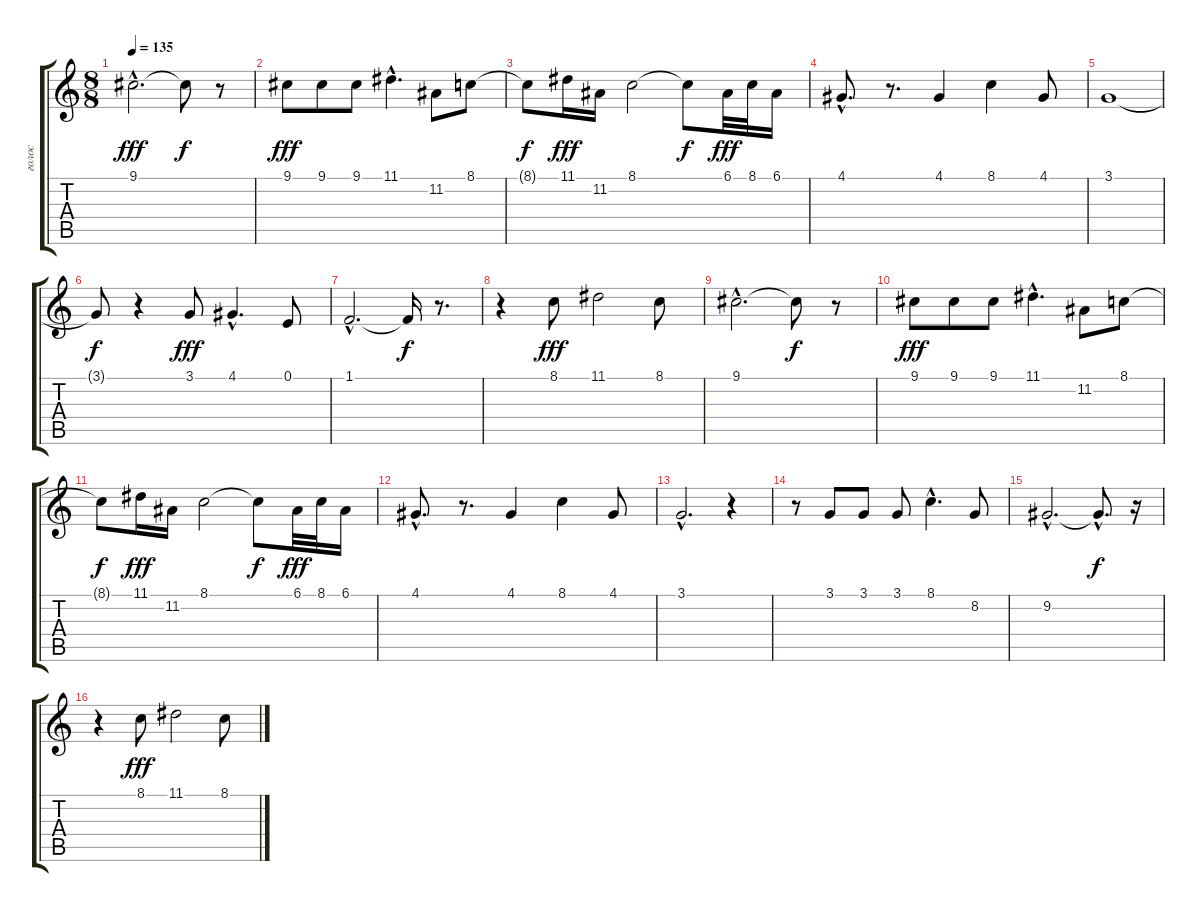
\track ("голос" "голос") {instrument electricpiano2}
\staff {score tabs}
\tuning (E4 B3 G3 D3 A2 E2) {hide}
\ts (8 8)
\tempo 135
\clef g2
\ks c
9.1{hac}.2{d dy fff} 9.1{t}.8{dy f} r.8 |
9.1.8{dy fff} 9.1.8 9.1.8 11.1{hac}.4{d} 11.2.8 8.1.8 |
8.1{t}.8{dy f} 11.1.16{dy fff} 11.2.16 8.1.2 8.1{t}.8{dy f} 6.1.32{dy fff} 8.1.32 6.1.16 |
4.1{hac}.8{d} r.8{d} 4.1.4 8.1.4 4.1.8 |
3.1.1 |
3.1{t}.8{dy f} r.4 3.1.8{dy fff} 4.1{hac}.4{d} 0.1.8 |
1.1{hac}.2{d} 1.1{t}.16{dy f} r.8{d} |
r.4 8.1.8{dy fff} 11.1.2 8.1.8 |
9.1{hac}.2{d} 9.1{t}.8{dy f} r.8 |
9.1.8{dy fff} 9.1.8 9.1.8 11.1{hac}.4{d} 11.2.8 8.1.8 |
8.1{t}.8{dy f} 11.1.16{dy fff} 11.2.16 8.1.2 8.1{t}.8{dy f} 6.1.32{dy fff} 8.1.32 6.1.16 |
4.1{hac}.8{d} r.8{d} 4.1.4 8.1.4 4.1.8 |
3.1{hac}.2{d} r.4 |
r.8 3.1.8 3.1.8 3.1.8 8.1{hac}.4{d} 8.2.8 |
9.2{hac}.2{d} 9.2{hac t}.8{d dy f} r.16 |
r.4 8.1.8{dy fff} 11.1.2 8.1.8
